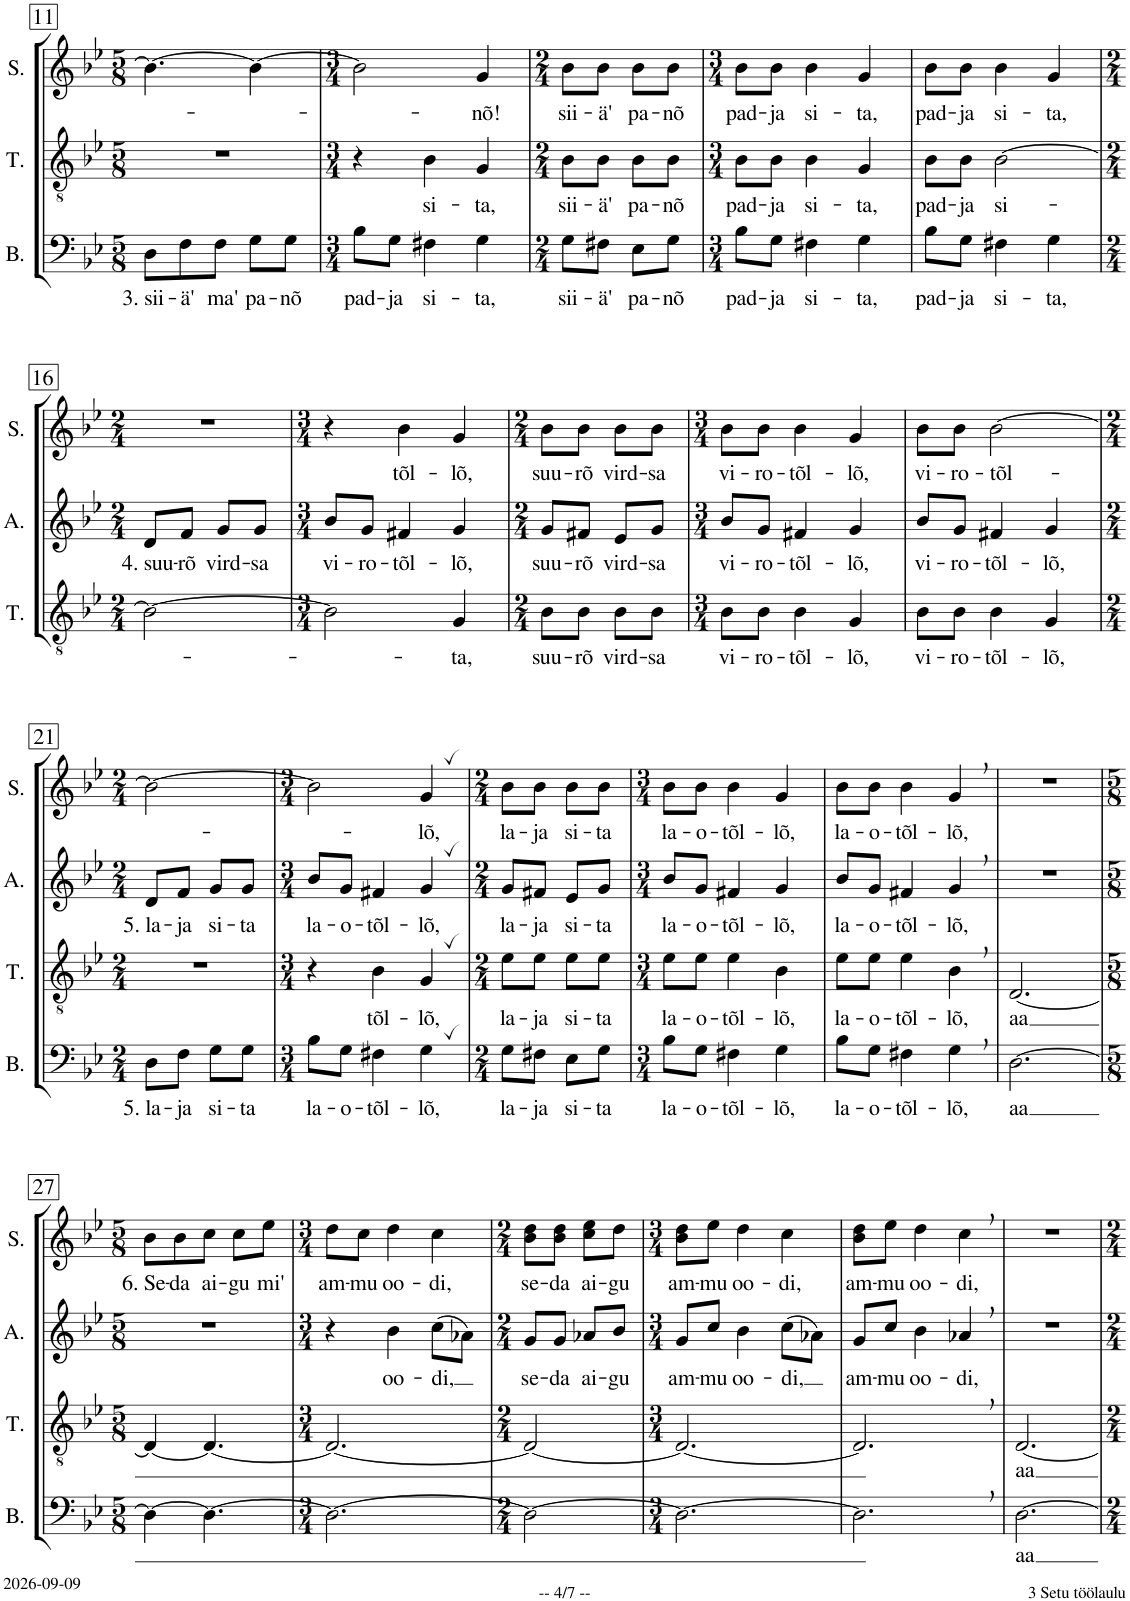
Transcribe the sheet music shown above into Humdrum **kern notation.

**kern	**text	**kern	**text	**kern	**text	**kern	**text
*part4	*part4	*part3	*part3	*part2	*part2	*part1	*part1
*staff4	*staff4	*staff3	*staff3	*staff2	*staff2	*staff1	*staff1
*I"Bass	*	*I"Tenor	*	*I"Alto	*	*I"Soprano	*
*I'B.	*	*I'T.	*	*I'A.	*	*I'S.	*
!!LO:PB:g=z
*clefF4	*	*clefGv2	*	*clefG2	*	*clefG2	*
*	*	*	*	*Trd1c2	*	*	*
*k[b-e-]	*	*k[b-e-]	*	*k[b-e-]	*	*k[b-e-]	*
*M5/8	*	*M5/8	*	*M5/8	*	*M5/8	*
=11	=11	=11	=11	=11	=11	=11	=11
!	!LO:LY:b	!	!	!	!	!	!
8D\L	3. sii-	8%5r	.	8%5r	.	4.b-\_	.
!	!LO:LY:b	!	!	!	!	!	!
8F\	-ä'	.	.	.	.	.	.
!	!LO:LY:b	!	!	!	!	!	!
8F\J	ma'	.	.	.	.	.	.
!	!LO:LY:b	!	!	!	!	!	!
8G\L	pa-	.	.	.	.	4b-\_	.
!	!LO:LY:b	!	!	!	!	!	!
8G\J	-nõ	.	.	.	.	.	.
=12	=12	=12	=12	=12	=12	=12	=12
*M3/4	*	*M3/4	*	*M3/4	*	*M3/4	*
!	!LO:LY:b	!	!	!	!	!	!
8B-\L	pad-	4r	.	2.r	.	2b-\]	.
!	!LO:LY:b	!	!	!	!	!	!
8G\J	-ja	.	.	.	.	.	.
!	!LO:LY:b	!	!LO:LY:b	!	!	!	!
4F#X\	si-	4B-\	si-	.	.	.	.
!	!LO:LY:b	!	!LO:LY:b	!	!	!	!LO:LY:b
4G\	-ta,	4G/	-ta,	.	.	4g/	-nõ!
=13	=13	=13	=13	=13	=13	=13	=13
*M2/4	*	*M2/4	*	*M2/4	*	*M2/4	*
!	!LO:LY:b	!	!LO:LY:b	!	!	!	!LO:LY:b
8G\L	sii-	8B-\L	sii-	2r	.	8b-\L	sii-
!	!LO:LY:b	!	!LO:LY:b	!	!	!	!LO:LY:b
8F#X\J	-ä'	8B-\J	-ä'	.	.	8b-\J	-ä'
!	!LO:LY:b	!	!LO:LY:b	!	!	!	!LO:LY:b
8E-\L	pa-	8B-\L	pa-	.	.	8b-\L	pa-
!	!LO:LY:b	!	!LO:LY:b	!	!	!	!LO:LY:b
8G\J	-nõ	8B-\J	-nõ	.	.	8b-\J	-nõ
=14	=14	=14	=14	=14	=14	=14	=14
*M3/4	*	*M3/4	*	*M3/4	*	*M3/4	*
!	!LO:LY:b	!	!LO:LY:b	!	!	!	!LO:LY:b
8B-\L	pad-	8B-\L	pad-	2.r	.	8b-\L	pad-
!	!LO:LY:b	!	!LO:LY:b	!	!	!	!LO:LY:b
8G\J	-ja	8B-\J	-ja	.	.	8b-\J	-ja
!	!LO:LY:b	!	!LO:LY:b	!	!	!	!LO:LY:b
4F#X\	si-	4B-\	si-	.	.	4b-\	si-
!	!LO:LY:b	!	!LO:LY:b	!	!	!	!LO:LY:b
4G\	-ta,	4G/	-ta,	.	.	4g/	-ta,
=15	=15	=15	=15	=15	=15	=15	=15
!	!LO:LY:b	!	!LO:LY:b	!	!	!	!LO:LY:b
8B-\L	pad-	8B-\L	pad-	2.r	.	8b-\L	pad-
!	!LO:LY:b	!	!LO:LY:b	!	!	!	!LO:LY:b
8G\J	-ja	8B-\J	-ja	.	.	8b-\J	-ja
!	!LO:LY:b	!	!LO:LY:b	!	!	!	!LO:LY:b
4F#X\	si-	[2B-\	si-	.	.	4b-\	si-
!	!LO:LY:b	!	!	!	!	!	!LO:LY:b
4G\	-ta,	.	.	.	.	4g/	-ta,
!!LO:LB:g=z
=16	=16	=16	=16	=16	=16	=16	=16
*M2/4	*	*M2/4	*	*M2/4	*	*M2/4	*
!	!	!	!	!	!LO:LY:b	!	!
2r	.	2B-\_	.	8d/L	4. suu-	2r	.
!	!	!	!	!	!LO:LY:b	!	!
.	.	.	.	8f/J	-rõ	.	.
!	!	!	!	!	!LO:LY:b	!	!
.	.	.	.	8g/L	vird-	.	.
!	!	!	!	!	!LO:LY:b	!	!
.	.	.	.	8g/J	-sa	.	.
=17	=17	=17	=17	=17	=17	=17	=17
*M3/4	*	*M3/4	*	*M3/4	*	*M3/4	*
!	!	!	!	!	!LO:LY:b	!	!
2.r	.	2B-\]	.	8b-/L	vi-	4r	.
!	!	!	!	!	!LO:LY:b	!	!
.	.	.	.	8g/J	-ro-	.	.
!	!	!	!	!	!LO:LY:b	!	!LO:LY:b
.	.	.	.	4f#X/	-tõl-	4b-\	-tõl-
!	!	!	!LO:LY:b	!	!LO:LY:b	!	!LO:LY:b
.	.	4G/	-ta,	4g/	-lõ,	4g/	-lõ,
=18	=18	=18	=18	=18	=18	=18	=18
*M2/4	*	*M2/4	*	*M2/4	*	*M2/4	*
!	!	!	!LO:LY:b	!	!LO:LY:b	!	!LO:LY:b
2r	.	8B-\L	suu-	8g/L	suu-	8b-\L	suu-
!	!	!	!LO:LY:b	!	!LO:LY:b	!	!LO:LY:b
.	.	8B-\J	-rõ	8f#X/J	-rõ	8b-\J	-rõ
!	!	!	!LO:LY:b	!	!LO:LY:b	!	!LO:LY:b
.	.	8B-\L	vird-	8e-/L	vird-	8b-\L	vird-
!	!	!	!LO:LY:b	!	!LO:LY:b	!	!LO:LY:b
.	.	8B-\J	-sa	8g/J	-sa	8b-\J	-sa
=19	=19	=19	=19	=19	=19	=19	=19
*M3/4	*	*M3/4	*	*M3/4	*	*M3/4	*
!	!	!	!LO:LY:b	!	!LO:LY:b	!	!LO:LY:b
2.r	.	8B-\L	vi-	8b-/L	vi-	8b-\L	vi-
!	!	!	!LO:LY:b	!	!LO:LY:b	!	!LO:LY:b
.	.	8B-\J	-ro-	8g/J	-ro-	8b-\J	-ro-
!	!	!	!LO:LY:b	!	!LO:LY:b	!	!LO:LY:b
.	.	4B-\	-tõl-	4f#X/	-tõl-	4b-\	-tõl-
!	!	!	!LO:LY:b	!	!LO:LY:b	!	!LO:LY:b
.	.	4G/	-lõ,	4g/	-lõ,	4g/	-lõ,
=20	=20	=20	=20	=20	=20	=20	=20
!	!	!	!LO:LY:b	!	!LO:LY:b	!	!LO:LY:b
2.r	.	8B-\L	vi-	8b-/L	vi-	8b-\L	vi-
!	!	!	!LO:LY:b	!	!LO:LY:b	!	!LO:LY:b
.	.	8B-\J	-ro-	8g/J	-ro-	8b-\J	-ro-
!	!	!	!LO:LY:b	!	!LO:LY:b	!	!LO:LY:b
.	.	4B-\	-tõl-	4f#X/	-tõl-	[2b-\	-tõl-
!	!	!	!LO:LY:b	!	!LO:LY:b	!	!
.	.	4G/	-lõ,	4g/	-lõ,	.	.
!!LO:LB:g=z
=21	=21	=21	=21	=21	=21	=21	=21
*M2/4	*	*M2/4	*	*M2/4	*	*M2/4	*
!	!LO:LY:b	!	!	!	!LO:LY:b	!	!
8D\L	5. la-	2r	.	8d/L	5. la-	2b-\_	.
!	!LO:LY:b	!	!	!	!LO:LY:b	!	!
8F\J	-ja	.	.	8f/J	-ja	.	.
!	!LO:LY:b	!	!	!	!LO:LY:b	!	!
8G\L	si-	.	.	8g/L	si-	.	.
!	!LO:LY:b	!	!	!	!LO:LY:b	!	!
8G\J	-ta	.	.	8g/J	-ta	.	.
=22	=22	=22	=22	=22	=22	=22	=22
*M3/4	*	*M3/4	*	*M3/4	*	*M3/4	*
!	!LO:LY:b	!	!	!	!LO:LY:b	!	!
8B-\L	la-	4r	.	8b-/L	la-	2b-\]	.
!	!LO:LY:b	!	!	!	!LO:LY:b	!	!
8G\J	-o-	.	.	8g/J	-o-	.	.
!	!LO:LY:b	!	!LO:LY:b	!	!LO:LY:b	!	!
4F#X\	-tõl-	4B-\	-tõl-	4f#X/	-tõl-	.	.
!	!LO:LY:b	!	!LO:LY:b	!	!LO:LY:b	!	!LO:LY:b
4G,\	-lõ,	4G,/	-lõ,	4g,/	-lõ,	4g,/	lõ,
=23	=23	=23	=23	=23	=23	=23	=23
*M2/4	*	*M2/4	*	*M2/4	*	*M2/4	*
!	!LO:LY:b	!	!LO:LY:b	!	!LO:LY:b	!	!LO:LY:b
8G\L	la-	8e-\L	la-	8g/L	la-	8b-\L	la-
!	!LO:LY:b	!	!LO:LY:b	!	!LO:LY:b	!	!LO:LY:b
8F#X\J	-ja	8e-\J	-ja	8f#X/J	-ja	8b-\J	-ja
!	!LO:LY:b	!	!LO:LY:b	!	!LO:LY:b	!	!LO:LY:b
8E-\L	si-	8e-\L	si-	8e-/L	si-	8b-\L	si-
!	!LO:LY:b	!	!LO:LY:b	!	!LO:LY:b	!	!LO:LY:b
8G\J	-ta	8e-\J	-ta	8g/J	-ta	8b-\J	-ta
=24	=24	=24	=24	=24	=24	=24	=24
*M3/4	*	*M3/4	*	*M3/4	*	*M3/4	*
!	!LO:LY:b	!	!LO:LY:b	!	!LO:LY:b	!	!LO:LY:b
8B-\L	la-	8e-\L	la-	8b-/L	la-	8b-\L	la-
!	!LO:LY:b	!	!LO:LY:b	!	!LO:LY:b	!	!LO:LY:b
8G\J	-o-	8e-\J	-o-	8g/J	-o-	8b-\J	-o-
!	!LO:LY:b	!	!LO:LY:b	!	!LO:LY:b	!	!LO:LY:b
4F#X\	-tõl-	4e-\	-tõl-	4f#X/	-tõl-	4b-\	-tõl-
!	!LO:LY:b	!	!LO:LY:b	!	!LO:LY:b	!	!LO:LY:b
4G\	-lõ,	4B-\	-lõ,	4g/	-lõ,	4g/	-lõ,
=25	=25	=25	=25	=25	=25	=25	=25
!	!LO:LY:b	!	!LO:LY:b	!	!LO:LY:b	!	!LO:LY:b
8B-\L	la-	8e-\L	la-	8b-/L	la-	8b-\L	la-
!	!LO:LY:b	!	!LO:LY:b	!	!LO:LY:b	!	!LO:LY:b
8G\J	-o-	8e-\J	-o-	8g/J	-o-	8b-\J	-o-
!	!LO:LY:b	!	!LO:LY:b	!	!LO:LY:b	!	!LO:LY:b
4F#X\	-tõl-	4e-\	-tõl-	4f#X/	-tõl-	4b-\	-tõl-
!	!LO:LY:b	!	!LO:LY:b	!	!LO:LY:b	!	!LO:LY:b
4G,\	-lõ,	4B-,\	-lõ,	4g,/	-lõ,	4g,/	-lõ,
=26	=26	=26	=26	=26	=26	=26	=26
!	!LO:LY:b	!	!LO:LY:b	!	!	!	!
[2.D\	aa	[2.D/	aa	2.r	.	2.r	.
!!LO:LB:g=z
=27	=27	=27	=27	=27	=27	=27	=27
*M5/8	*	*M5/8	*	*M5/8	*	*M5/8	*
!	!	!	!	!	!	!	!LO:LY:b
4D\_	.	4D/_	.	8%5r	.	8b-\L	6. Se-
!	!	!	!	!	!	!	!LO:LY:b
.	.	.	.	.	.	8b-\	-da
!	!	!	!	!	!	!	!LO:LY:b
4.D\_	.	4.D/_	.	.	.	8cc\J	ai-
!	!	!	!	!	!	!	!LO:LY:b
.	.	.	.	.	.	8cc\L	-gu
!	!	!	!	!	!	!	!LO:LY:b
.	.	.	.	.	.	8ee-\J	mi'
=28	=28	=28	=28	=28	=28	=28	=28
*M3/4	*	*M3/4	*	*M3/4	*	*M3/4	*
!	!	!	!	!	!	!	!LO:LY:b
2.D\_	.	2.D/_	.	4r	.	8dd\L	am-
!	!	!	!	!	!	!	!LO:LY:b
.	.	.	.	.	.	8cc\J	-mu
!	!	!	!	!	!LO:LY:b	!	!LO:LY:b
.	.	.	.	4b-\	oo-	4dd\	oo-
!	!	!	!	!	!LO:LY:b	!	!LO:LY:b
.	.	.	.	(8cc\L	-di,	4cc\	-di,
.	.	.	.	8a-X\J)	.	.	.
=29	=29	=29	=29	=29	=29	=29	=29
*M2/4	*	*M2/4	*	*M2/4	*	*M2/4	*
!	!	!	!	!	!LO:LY:b	!	!LO:LY:b
2D\_	.	2D/_	.	8g/L	se-	8b-\ 8dd\L	se-
!	!	!	!	!	!LO:LY:b	!	!LO:LY:b
.	.	.	.	8g/J	-da	8b-\ 8dd\J	-da
!	!	!	!	!	!LO:LY:b	!	!LO:LY:b
.	.	.	.	8a-X/L	ai-	8cc\ 8ee-\L	ai-
!	!	!	!	!	!LO:LY:b	!	!LO:LY:b
.	.	.	.	8b-/J	-gu	8dd\J	-gu
=30	=30	=30	=30	=30	=30	=30	=30
*M3/4	*	*M3/4	*	*M3/4	*	*M3/4	*
!	!	!	!	!	!LO:LY:b	!	!LO:LY:b
2.D\_	.	2.D/_	.	8g/L	am-	8b-\ 8dd\L	am-
!	!	!	!	!	!LO:LY:b	!	!LO:LY:b
.	.	.	.	8cc/J	-mu	8ee-\J	-mu
!	!	!	!	!	!LO:LY:b	!	!LO:LY:b
.	.	.	.	4b-\	oo-	4dd\	oo-
!	!	!	!	!	!LO:LY:b	!	!LO:LY:b
.	.	.	.	(8cc\L	-di,	4cc\	-di,
.	.	.	.	8a-X\J)	.	.	.
=31	=31	=31	=31	=31	=31	=31	=31
!	!	!	!	!	!LO:LY:b	!	!LO:LY:b
2.D,\]	.	2.D,/]	.	8g/L	am-	8b-\ 8dd\L	am-
!	!	!	!	!	!LO:LY:b	!	!LO:LY:b
.	.	.	.	8cc/J	-mu	8ee-\J	-mu
!	!	!	!	!	!LO:LY:b	!	!LO:LY:b
.	.	.	.	4b-\	oo-	4dd\	oo-
!	!	!	!	!	!LO:LY:b	!	!LO:LY:b
.	.	.	.	4a-X,/	-di,	4cc,\	-di,
=32	=32	=32	=32	=32	=32	=32	=32
!	!LO:LY:b	!	!LO:LY:b	!	!	!	!
[2.D\	aa	[2.D/	aa	2.r	.	2.r	.
=	=	=	=	=	=	=	=
*-	*-	*-	*-	*-	*-	*-	*-
